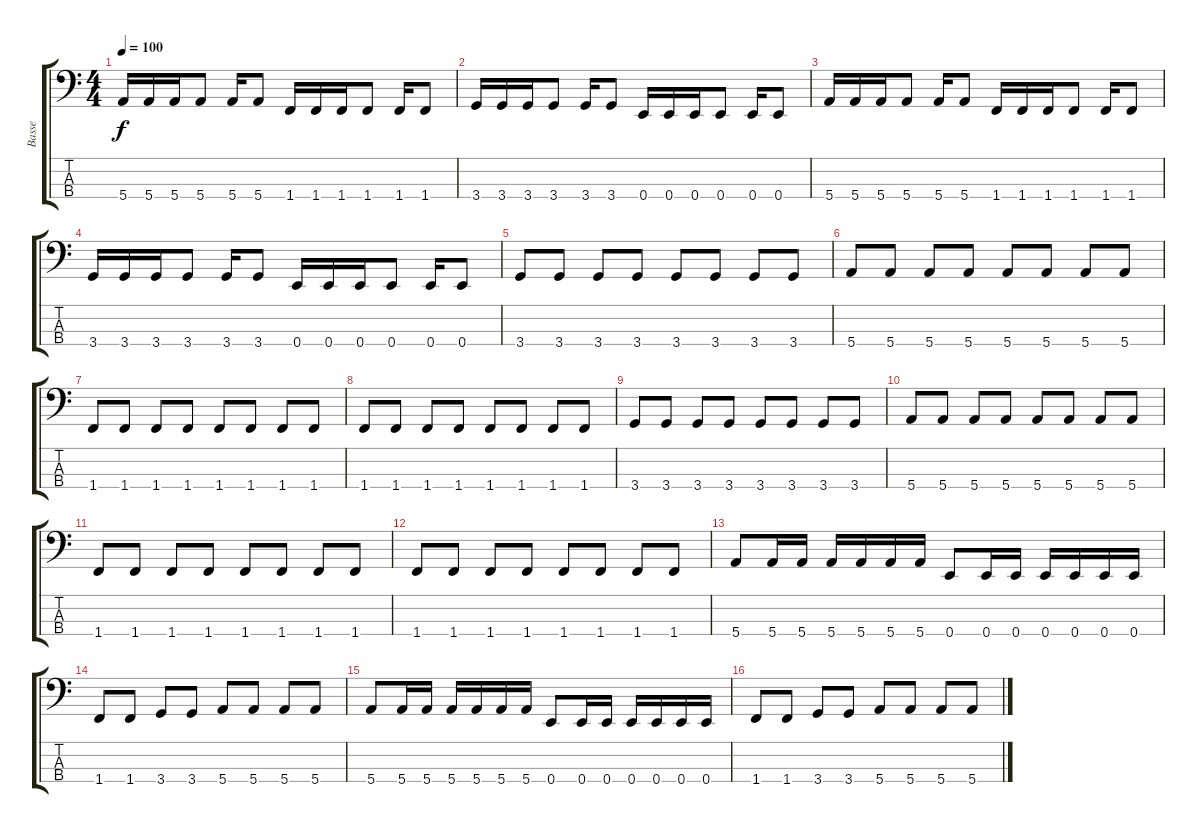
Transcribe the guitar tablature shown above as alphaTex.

\track ("Basse" "Basse") {instrument electricbasspick}
\staff {score tabs}
\tuning (G2 D2 A1 E1) {hide}
\ts (4 4)
\tempo 100
\clef f4
\ks c
5.4.16{dy f} 5.4.16 5.4.16 5.4.8 5.4.16 5.4.8 1.4.16 1.4.16 1.4.16 1.4.8 1.4.16 1.4.8 |
3.4.16 3.4.16 3.4.16 3.4.8 3.4.16 3.4.8 0.4.16 0.4.16 0.4.16 0.4.8 0.4.16 0.4.8 |
5.4.16 5.4.16 5.4.16 5.4.8 5.4.16 5.4.8 1.4.16 1.4.16 1.4.16 1.4.8 1.4.16 1.4.8 |
3.4.16 3.4.16 3.4.16 3.4.8 3.4.16 3.4.8 0.4.16 0.4.16 0.4.16 0.4.8 0.4.16 0.4.8 |
3.4.8 3.4.8 3.4.8 3.4.8 3.4.8 3.4.8 3.4.8 3.4.8 |
5.4.8 5.4.8 5.4.8 5.4.8 5.4.8 5.4.8 5.4.8 5.4.8 |
1.4.8 1.4.8 1.4.8 1.4.8 1.4.8 1.4.8 1.4.8 1.4.8 |
1.4.8 1.4.8 1.4.8 1.4.8 1.4.8 1.4.8 1.4.8 1.4.8 |
3.4.8 3.4.8 3.4.8 3.4.8 3.4.8 3.4.8 3.4.8 3.4.8 |
5.4.8 5.4.8 5.4.8 5.4.8 5.4.8 5.4.8 5.4.8 5.4.8 |
1.4.8 1.4.8 1.4.8 1.4.8 1.4.8 1.4.8 1.4.8 1.4.8 |
1.4.8 1.4.8 1.4.8 1.4.8 1.4.8 1.4.8 1.4.8 1.4.8 |
5.4.8 5.4.16 5.4.16 5.4.16 5.4.16 5.4.16 5.4.16 0.4.8 0.4.16 0.4.16 0.4.16 0.4.16 0.4.16 0.4.16 |
1.4.8 1.4.8 3.4.8 3.4.8 5.4.8 5.4.8 5.4.8 5.4.8 |
5.4.8 5.4.16 5.4.16 5.4.16 5.4.16 5.4.16 5.4.16 0.4.8 0.4.16 0.4.16 0.4.16 0.4.16 0.4.16 0.4.16 |
1.4.8 1.4.8 3.4.8 3.4.8 5.4.8 5.4.8 5.4.8 5.4.8
